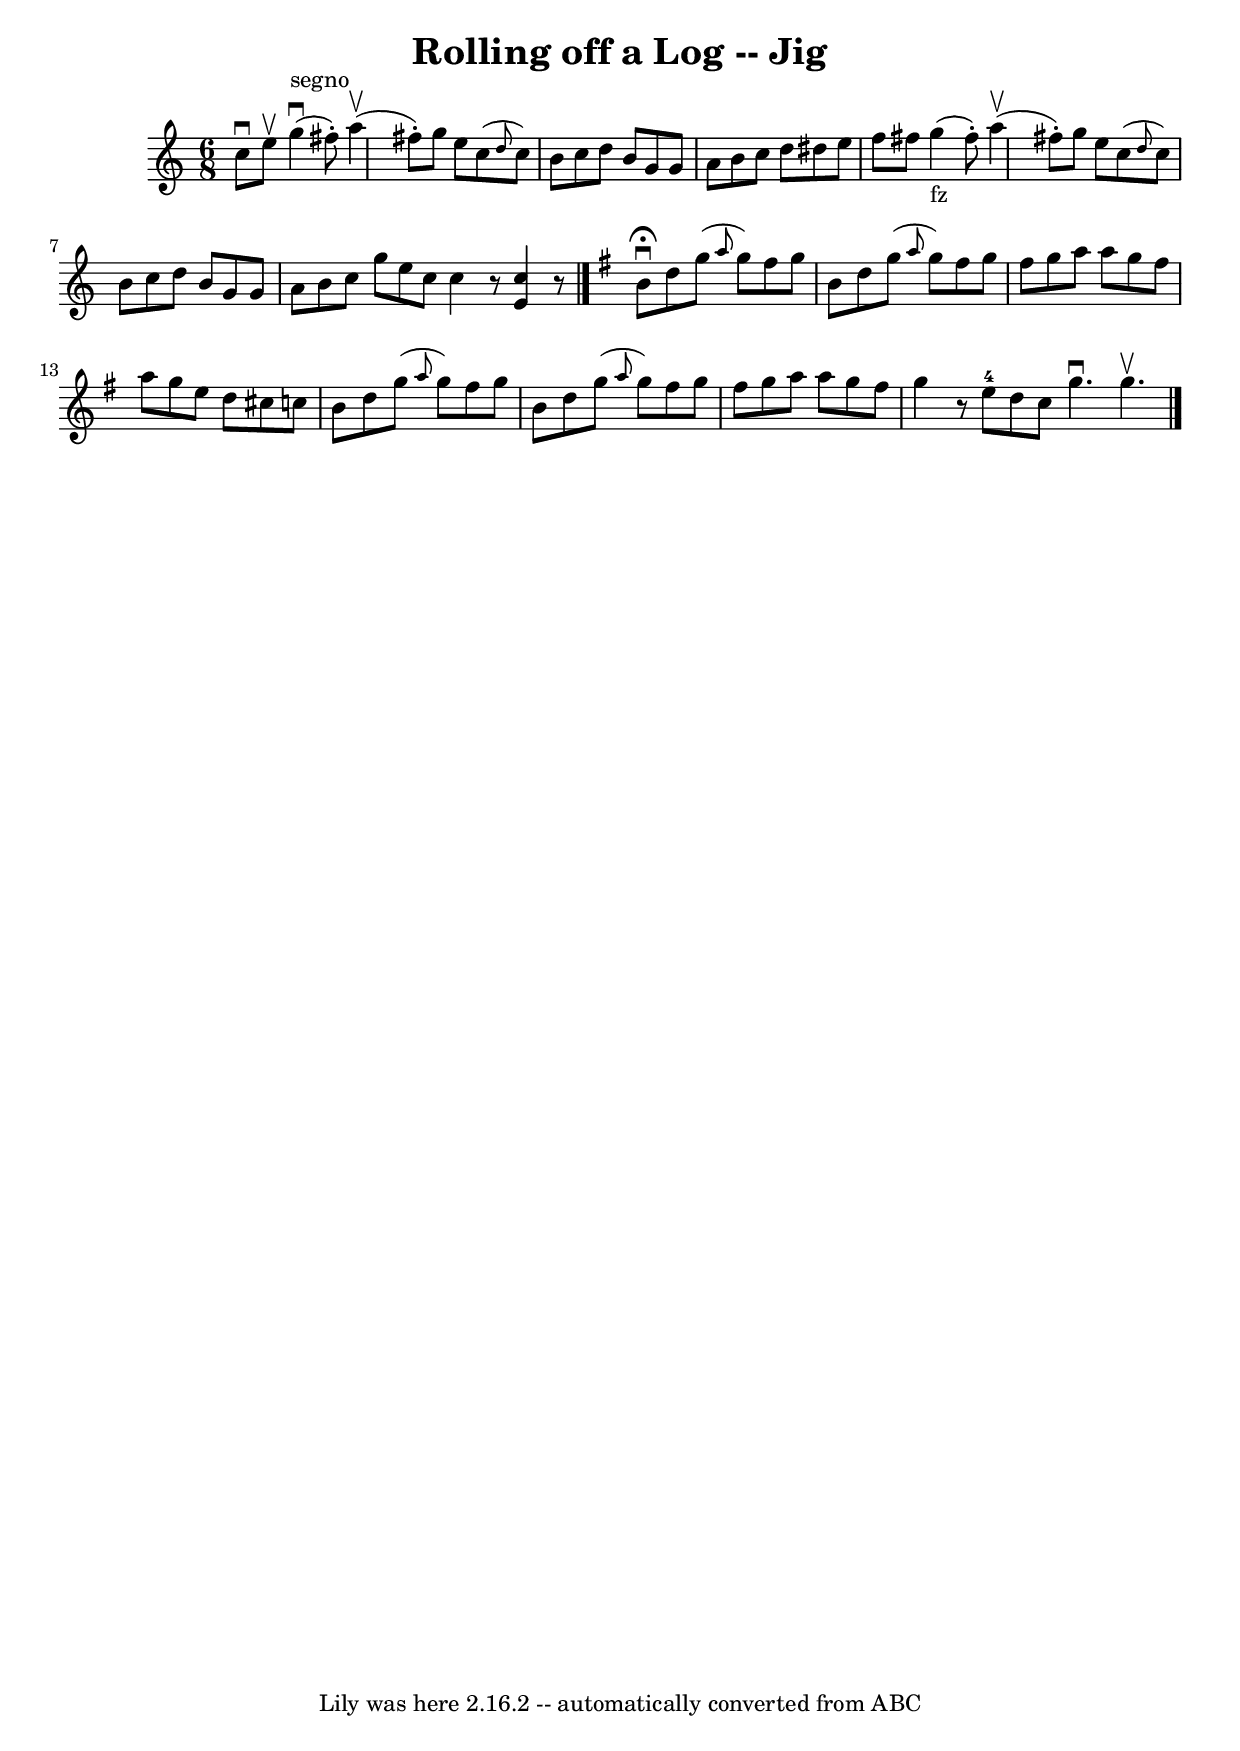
\version "2.16.2"
\include "Mammoth.ily"
\header {
  %% book = "Ryan's Mammoth Collection"
  crossRefNumber = "1"
  footnotes = ""
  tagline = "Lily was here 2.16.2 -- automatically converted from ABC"
  title = "Rolling off a Log -- Jig"

}
voicedefault =  {


  \time 6/8 
  \key c \major
  c''8^\downbow e''8^\upbow |
  g''4^"segno"^\downbow(fis''8-.) a''4^\upbow(fis''8-.) |
  
  g''8 e''8 c''8 (\grace { d''8  
			 } c''8) b'8 c''8  |
  
  d''8 b'8 g'8 g'8 a'8 b'8  |
  c''8 d''8 dis''8    
  e''8 f''8 fis''8  |
  g''4_"fz"(fis''8-.) a''4^\upbow(fis''8-.) |
  g''8 e''8 c''8 (\grace { d''8  
			 }   
  c''8) b'8 c''8  |
  d''8 b'8 g'8 g'8 a'8 b'8   |
  c''8 g''8 e''8 c''8  \bar ":|" c''4    r8 << e'4    
					       c''4   >>   r8 \bar "|."   
  \key g \major
  b'8^\fermata^\downbow d''8    
  g''8 (\grace { a''8  
	       } g''8) fis''8 g''8  |
  b'8 d''8  
  g''8 (\grace { a''8  
	       } g''8) fis''8 g''8  |
  fis''8    
  g''8 a''8 a''8 g''8 fis''8  |
  a''8 g''8 e''8 d''8 
  cis''8 c''!8  |
  b'8 d''8 g''8 (\grace { a''8  
			}   
  g''8) fis''8 g''8  |
  b'8 d''8 g''8 (\grace { a''8  
			} 
  g''8) fis''8 g''8  |
  fis''8 g''8 a''8 a''8 g''8  
  fis''8  |
  g''4    r8 e''8-4 d''8 c''8  \bar ":|" g''4.^\downbow g''4.^\upbow     \bar "|."   

}

\score{
  <<

    \context Staff="default"
    {
      \voicedefault 
      
    }

  >>
  \layout {
    
  }
  \midi {
  }

}
